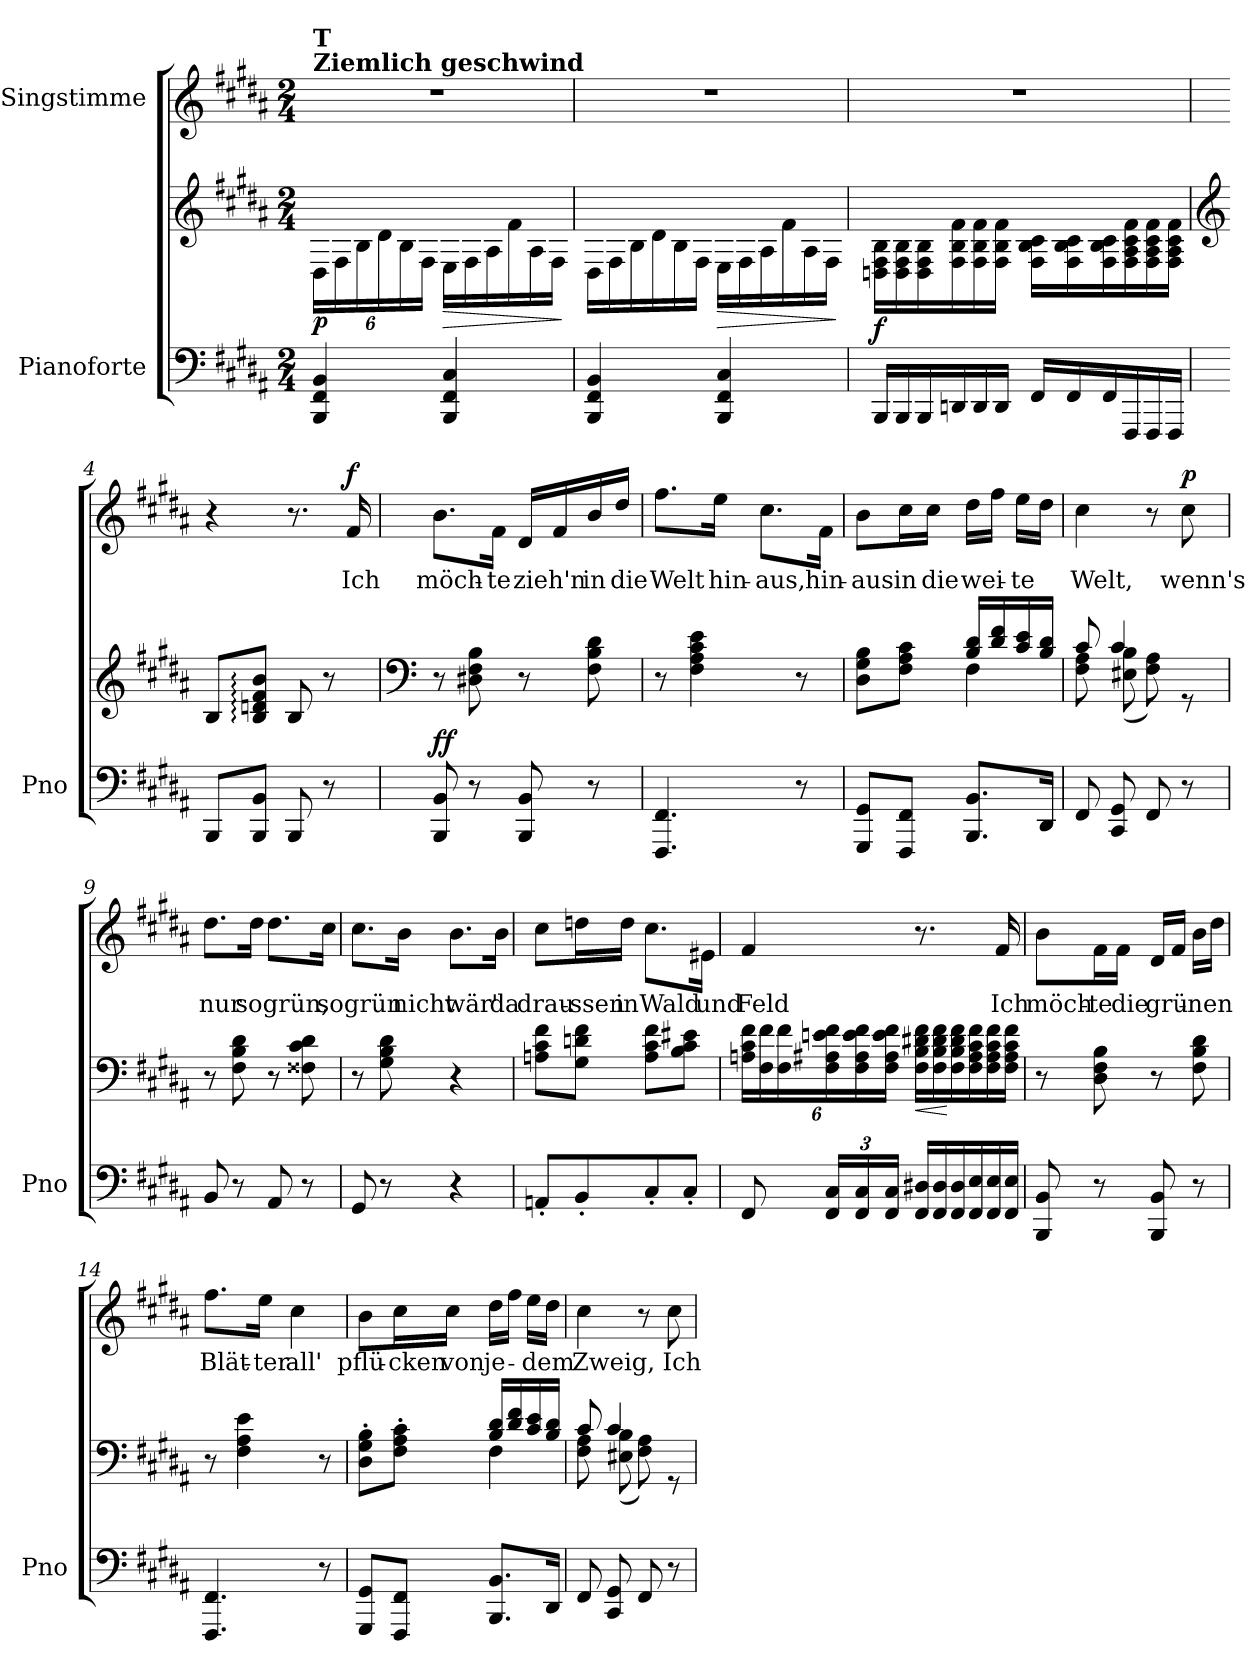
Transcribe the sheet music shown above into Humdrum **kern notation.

**kern	**kern	**dynam	**kern	**text	**dynam
*part2	*part2	*part2	*part1	*part1	*part1
*staff3	*staff2	*staff2/3	*staff1	*staff1	*staff1
*I"Pianoforte	*	*	*I"Singstimme	*	*
*I'Pno	*	*	*	*	*
*clefF4	*clefG2	*	*clefG2	*	*
*k[f#c#g#d#a#]	*k[f#c#g#d#a#]	*	*k[f#c#g#d#a#]	*	*
*M2/4	*M2/4	*	*M2/4	*	*
*	*Xbrackettup	*	*	*	*
=1	=1	=1	=1	=1	=1
!	!	!	!LO:TX:a:B:t=Ziemlich geschwind	!	!
!	!	!	!LO:TX:a:B:t=T	!	!
!	!	!LO:DY:b	!	!	!
4BBB/ 4FF#/ 4BB/	24D#\LL	p	2r	.	.
.	24F#\	.	.	.	.
.	24B\	.	.	.	.
.	24d#\	.	.	.	.
.	24B\	.	.	.	.
.	24F#\JJ	.	.	.	.
*	*Xtuplet	*	*	*	*
!	!	!LO:HP:b	!	!	!
4BBB/ 4FF#/ 4C#/	24E\LL	>	.	.	.
.	24F#\	.	.	.	.
.	24A#\	.	.	.	.
.	24f#\	.	.	.	.
.	24A#\	.	.	.	.
.	24F#\JJ	.	.	.	.
.	.	]	.	.	.
=2	=2	=2	=2	=2	=2
4BBB/ 4FF#/ 4BB/	24D#\LL	.	2r	.	.
.	24F#\	.	.	.	.
.	24B\	.	.	.	.
.	24d#\	.	.	.	.
.	24B\	.	.	.	.
.	24F#\JJ	.	.	.	.
!	!	!LO:HP:b	!	!	!
4BBB/ 4FF#/ 4C#/	24E\LL	>	.	.	.
.	24F#\	.	.	.	.
.	24A#\	.	.	.	.
.	24f#\	.	.	.	.
.	24A#\	.	.	.	.
.	24F#\JJ	.	.	.	.
.	.	]	.	.	.
=3	=3	=3	=3	=3	=3
*Xtuplet	*	*	*	*	*
!	!	!LO:DY:b	!	!	!
24BBB/LL	24Dn\ 24F#\ 24B\LL	f	2r	.	.
24BBB/	24D\ 24F#\ 24B\	.	.	.	.
24BBB/	24D\ 24F#\ 24B\	.	.	.	.
24DDn/	24F#\ 24B\ 24f#\	.	.	.	.
24DD/	24F#\ 24B\ 24f#\	.	.	.	.
24DD/JJ	24F#\ 24B\ 24f#\JJ	.	.	.	.
24FF#/LL	24F#\ 24B\ 24c#\LL	.	.	.	.
24FF#/	24F#\ 24B\ 24c#\	.	.	.	.
24FF#/	24F#\ 24B\ 24c#\	.	.	.	.
24FFF#/	24F#\ 24A#\ 24c#\ 24f#\	.	.	.	.
24FFF#/	24F#\ 24A#\ 24c#\ 24f#\	.	.	.	.
24FFF#/JJ	24F#\ 24A#\ 24c#\ 24f#\JJ	.	.	.	.
!!LO:LB:g=z
=4	=4	=4	=4	=4	=4
*	*clefG2	*	*	*	*
8BBB/L	8B/L	.	4r	.	.
8BBB/ 8BB/J	8B/: 8dn/: 8f#/: 8b/:J	.	.	.	.
8BBB/	8B/	.	8.r	.	.
8r	8r	.	.	.	.
!	!	!	!	!LO:LY:b	!LO:DY:a
.	.	.	16f#/	Ich	f
=5	=5	=5	=5	=5	=5
*	*clefF4	*	*	*	*
!	!	!LO:DY:a=2	!	!LO:LY:b	!
8BBB/ 8BB/	8r	ff	8.b\L	möch-	.
8r	8D#X\ 8F#\ 8B\	.	.	.	.
!	!	!	!	!LO:LY:b	!
.	.	.	16f#\Jk	-te	.
!	!	!	!	!LO:LY:b	!
8BBB/ 8BB/	8r	.	16d#/LL	zieh'n	.
.	.	.	16f#/	.	.
!	!	!	!	!LO:LY:b	!
8r	8F#\ 8B\ 8d#\	.	16b/	in	.
!	!	!	!	!LO:LY:b	!
.	.	.	16dd#/JJ	die	.
=6	=6	=6	=6	=6	=6
!	!	!	!	!LO:LY:b	!
4.FFF#/ 4.FF#/	8r	.	8.ff#\L	Welt	.
.	4F#\ 4A#\ 4c#\ 4e\	.	.	.	.
!	!	!	!	!LO:LY:b	!
.	.	.	16ee\Jk	hin-	.
!	!	!	!	!LO:LY:b	!
.	.	.	8.cc#\L	-aus,	.
8r	8r	.	.	.	.
!	!	!	!	!LO:LY:b	!
.	.	.	16f#\Jk	hin-	.
=7	=7	=7	=7	=7	=7
*	*^	*	*	*	*
!	!	!	!	!	!LO:LY:b	!
8GGG#/ 8GG#/L	8D#\ 8G#\ 8B\L	4ryy	.	8b\L	-aus	.
!	!	!	!	!	!LO:LY:b	!
8FFF#/ 8FF#/J	8F#\ 8A#\ 8c#\J	.	.	16cc#\L	in	.
!	!	!	!	!	!LO:LY:b	!
.	.	.	.	16cc#\JJ	die	.
!	!	!	!	!	!LO:LY:b	!
8.BBB/ 8.BB/L	4F#\	16B/ 16d#/LL	.	16dd#\LL	wei-	.
.	.	16d#/ 16f#/	.	16ff#\JJ	.	.
!	!	!	!	!	!LO:LY:b	!
.	.	16c#/ 16e/	.	16ee\LL	-te	.
16DD#/Jk	.	16B/ 16d#/JJ	.	16dd#\JJ	.	.
!!LO:LB:g=z
=8	=8	=8	=8	=8	=8	=8
!	!	!	!	!	!LO:LY:b	!
8FF#/	8c#/	8F#\ 8A#\	.	4cc#\	Welt,	.
8CC#/ 8GG#/	4c#/	(<8E#X\ 8B\	.	.	.	.
8FF#/	.	8F#\ 8A#\)	.	8r	.	.
!	!	!	!	!	!LO:LY:b	!LO:DY:a
8r	8rGG	8ryy	.	8cc#\	wenn's	p
=9	=9	=9	=9	=9	=9	=9
!	!	!	!	!	!LO:LY:b	!
*	*v	*v	*	*	*	*
8BB/	8r	.	8.dd#\L	nur	.
8r	8F#\ 8B\ 8d#\	.	.	.	.
!	!	!	!	!LO:LY:b	!
.	.	.	16dd#\Jk	so	.
!	!	!	!	!LO:LY:b	!
8AA#/	8r	.	8.dd#\L	grün,	.
8r	8F##X\ 8c#\ 8d#\	.	.	.	.
!	!	!	!	!LO:LY:b	!
.	.	.	16cc#\Jk	so	.
=10	=10	=10	=10	=10	=10
!	!	!	!	!LO:LY:b	!
8GG#/	8r	.	8.cc#\L	grün	.
8r	8G#\ 8B\ 8d#\	.	.	.	.
!	!	!	!	!LO:LY:b	!
.	.	.	16b\Jk	nicht	.
!	!	!	!	!LO:LY:b	!
4r	4r	.	8.b\L	wär'	.
!	!	!	!	!LO:LY:b	!
.	.	.	16b\Jk	da	.
=11	=11	=11	=11	=11	=11
!	!	!	!	!LO:LY:b	!
8AAn'/L	8An\ 8c#\ 8f#\L	.	8cc#\L	drau-	.
!	!	!	!	!LO:LY:b	!
8BB'/	8G#\ 8dn\ 8f#\J	.	16ddn\L	-ssen	.
!	!	!	!	!LO:LY:b	!
.	.	.	16dd\JJ	in	.
!	!	!	!	!LO:LY:b	!
8C#'/	8A\ 8c#\ 8f#\L	.	8.cc#\L	Wald	.
8C#'/J	8B\ 8c#\ 8e#X\J	.	.	.	.
!	!	!	!	!LO:LY:b	!
.	.	.	16e#X\Jk	und	.
!!LO:LB:g=z
=12	=12	=12	=12	=12	=12
*	*tuplet	*	*	*	*
!	!	!	!	!LO:LY:b	!
8FF#/	24An\ 24c#\ 24f#\LL	.	4f#/	Feld	.
.	24F#\ 24f#\	.	.	.	.
.	24F#\ 24f#\	.	.	.	.
*tuplet	*	*	*	*	*
*Xbrackettup	*	*	*	*	*
24FF#/ 24C#/LL	24F#\ 24A#X\ 24en\ 24f#\	.	.	.	.
24FF#/ 24C#/	24F#\ 24A#\ 24e\ 24f#\	.	.	.	.
24FF#/ 24C#/JJ	24F#\ 24A#\ 24e\ 24f#\JJ	.	.	.	.
*Xtuplet	*Xtuplet	*	*	*	*
!	!	!LO:HP:b	!	!	!
24FF#/ 24D#X/LL	24F#\ 24B\ 24d#X\ 24f#\LL	<	8.r	.	.
24FF#/ 24D#/	24F#\ 24B\ 24d#\ 24f#\	.	.	.	.
24FF#/ 24D#/	24F#\ 24B\ 24d#\ 24f#\	[	.	.	.
24FF#/ 24E/	24F#\ 24A#\ 24c#\ 24f#\	.	.	.	.
24FF#/ 24E/	24F#\ 24A#\ 24c#\ 24f#\	.	.	.	.
!	!	!	!	!LO:LY:b	!
.	.	.	16f#/	Ich	.
24FF#/ 24E/JJ	24F#\ 24A#\ 24c#\ 24f#\JJ	.	.	.	.
=13	=13	=13	=13	=13	=13
!	!	!	!	!LO:LY:b	!
8BBB/ 8BB/	8r	.	8b\L	möch-	.
!	!	!	!	!LO:LY:b	!
8r	8D#\ 8F#\ 8B\	.	16f#\L	-te	.
!	!	!	!	!LO:LY:b	!
.	.	.	16f#\JJ	die	.
!	!	!	!	!LO:LY:b	!
8BBB/ 8BB/	8r	.	16d#/LL	grü-	.
.	.	.	16f#/JJ	.	.
!	!	!	!	!LO:LY:b	!
8r	8F#\ 8B\ 8d#\	.	16b\LL	-nen	.
.	.	.	16dd#\JJ	.	.
=14	=14	=14	=14	=14	=14
!	!	!	!	!LO:LY:b	!
4.FFF#/ 4.FF#/	8r	.	8.ff#\L	Blät-	.
.	4F#\ 4A#\ 4e\	.	.	.	.
!	!	!	!	!LO:LY:b	!
.	.	.	16ee\Jk	-ter	.
!	!	!	!	!LO:LY:b	!
.	.	.	4cc#\	all'	.
8r	8r	.	.	.	.
=15	=15	=15	=15	=15	=15
*	*^	*	*	*	*
!	!	!	!	!	!LO:LY:b	!
8GGG#/ 8GG#/L	8D#\' 8G#\' 8B\'L	4ryy	.	8b\L	pflü-	.
!	!	!	!	!	!LO:LY:b	!
8FFF#/ 8FF#/J	8F#\' 8A#\' 8c#\'J	.	.	16cc#\L	-cken	.
!	!	!	!	!	!LO:LY:b	!
.	.	.	.	16cc#\JJ	von	.
!	!	!	!	!	!LO:LY:b	!
8.BBB/ 8.BB/L	16B/ 16d#/LL	4F#\	.	16dd#\LL	je-	.
.	16d#/ 16f#/	.	.	16ff#\JJ	.	.
!	!	!	!	!	!LO:LY:b	!
.	16c#/ 16e/	.	.	16ee\LL	-dem	.
16DD#/Jk	16B/ 16d#/JJ	.	.	16dd#\JJ	.	.
=16	=16	=16	=16	=16	=16	=16
!	!	!	!	!	!LO:LY:b	!
8FF#/	8c#/	8F#\ 8A#\	.	4cc#\	Zweig,	.
8CC#/ 8GG#/	4c#/	(<8E#X\ 8B\	.	.	.	.
8FF#/	.	8F#\ 8A#\)	.	8r	.	.
!	!	!	!	!	!LO:LY:b	!
8r	8rGG	8ryy	.	8cc#\	Ich	.
*	*v	*v	*	*	*	*
=	=	=	=	=	=
*-	*-	*-	*-	*-	*-
